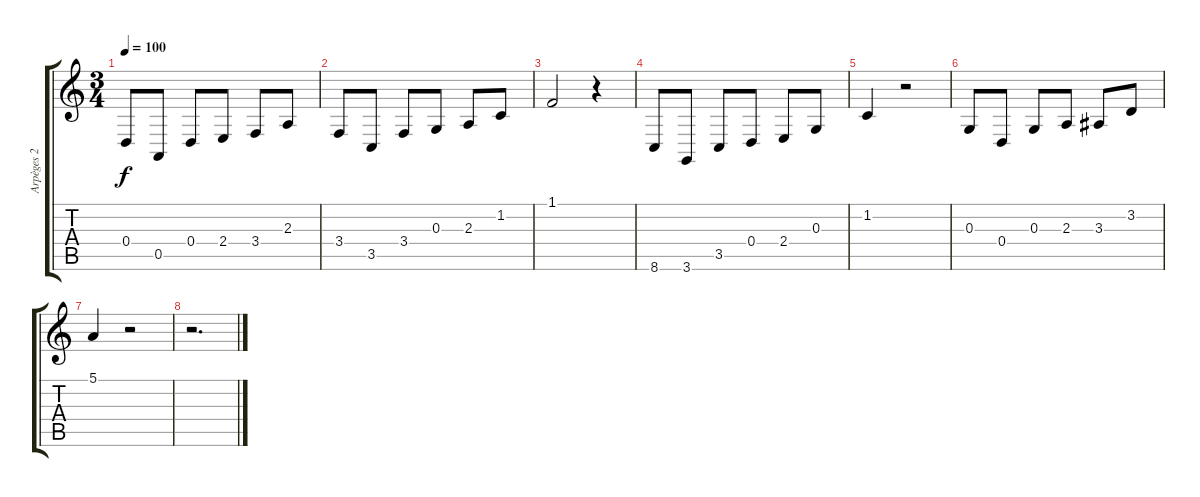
\track ("Arpèges 2" "Arpèges 2") {instrument acousticgrandpiano}
\staff {score tabs}
\tuning (E4 B3 G3 D3 A2 E2) {hide}
\ts (3 4)
\tempo 100
\clef g2
\ks c
0.4.8{dy f} 0.5.8 0.4.8 2.4.8 3.4.8 2.3.8 |
3.4.8 3.5.8 3.4.8 0.3.8 2.3.8 1.2.8 |
1.1.2 r.4 |
8.6.8 3.6.8 3.5.8 0.4.8 2.4.8 0.3.8 |
1.2.4 r.2 |
0.3.8 0.4.8 0.3.8 2.3.8 3.3.8 3.2.8 |
5.1.4 r.2 |
r.2{d}
